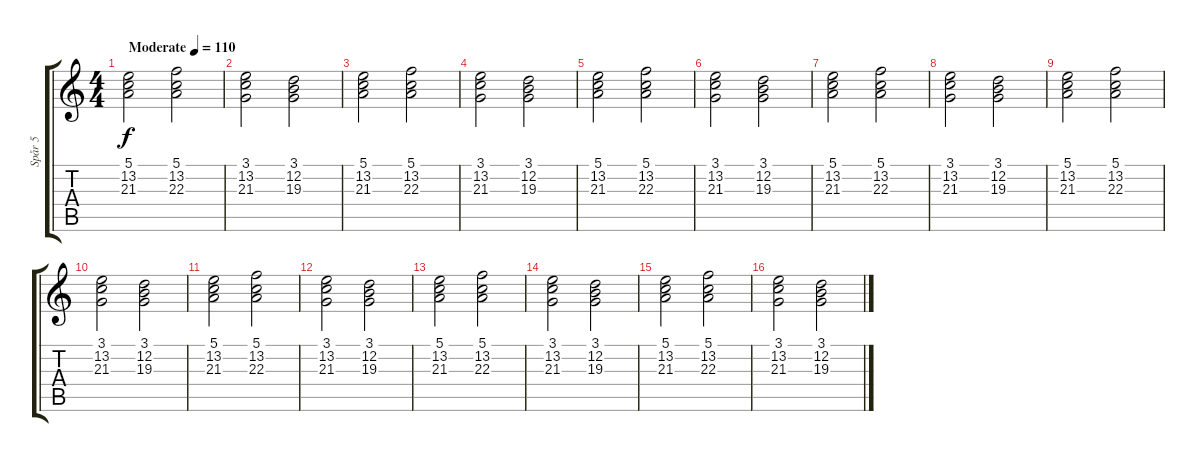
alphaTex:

\track ("Spår 5" "Spår 5") {instrument lead2sawtooth}
\staff {score tabs}
\tuning (E4 B3 G3 D3 A2 E2) {hide}
\ts (4 4)
\tempo (110 "Moderate")
\clef g2
\ks c
(5.1 13.2 21.3).2{dy f instrument lead2sawtooth} (5.1 13.2 22.3).2 |
(3.1 13.2 21.3).2 (3.1 12.2 19.3).2 |
(5.1 13.2 21.3).2 (5.1 13.2 22.3).2 |
(3.1 13.2 21.3).2 (3.1 12.2 19.3).2 |
(5.1 13.2 21.3).2 (5.1 13.2 22.3).2 |
(3.1 13.2 21.3).2 (3.1 12.2 19.3).2 |
(5.1 13.2 21.3).2 (5.1 13.2 22.3).2 |
(3.1 13.2 21.3).2 (3.1 12.2 19.3).2 |
(5.1 13.2 21.3).2 (5.1 13.2 22.3).2 |
(3.1 13.2 21.3).2 (3.1 12.2 19.3).2 |
(5.1 13.2 21.3).2 (5.1 13.2 22.3).2 |
(3.1 13.2 21.3).2 (3.1 12.2 19.3).2 |
(5.1 13.2 21.3).2 (5.1 13.2 22.3).2 |
(3.1 13.2 21.3).2 (3.1 12.2 19.3).2 |
(5.1 13.2 21.3).2 (5.1 13.2 22.3).2 |
(3.1 13.2 21.3).2 (3.1 12.2 19.3).2
